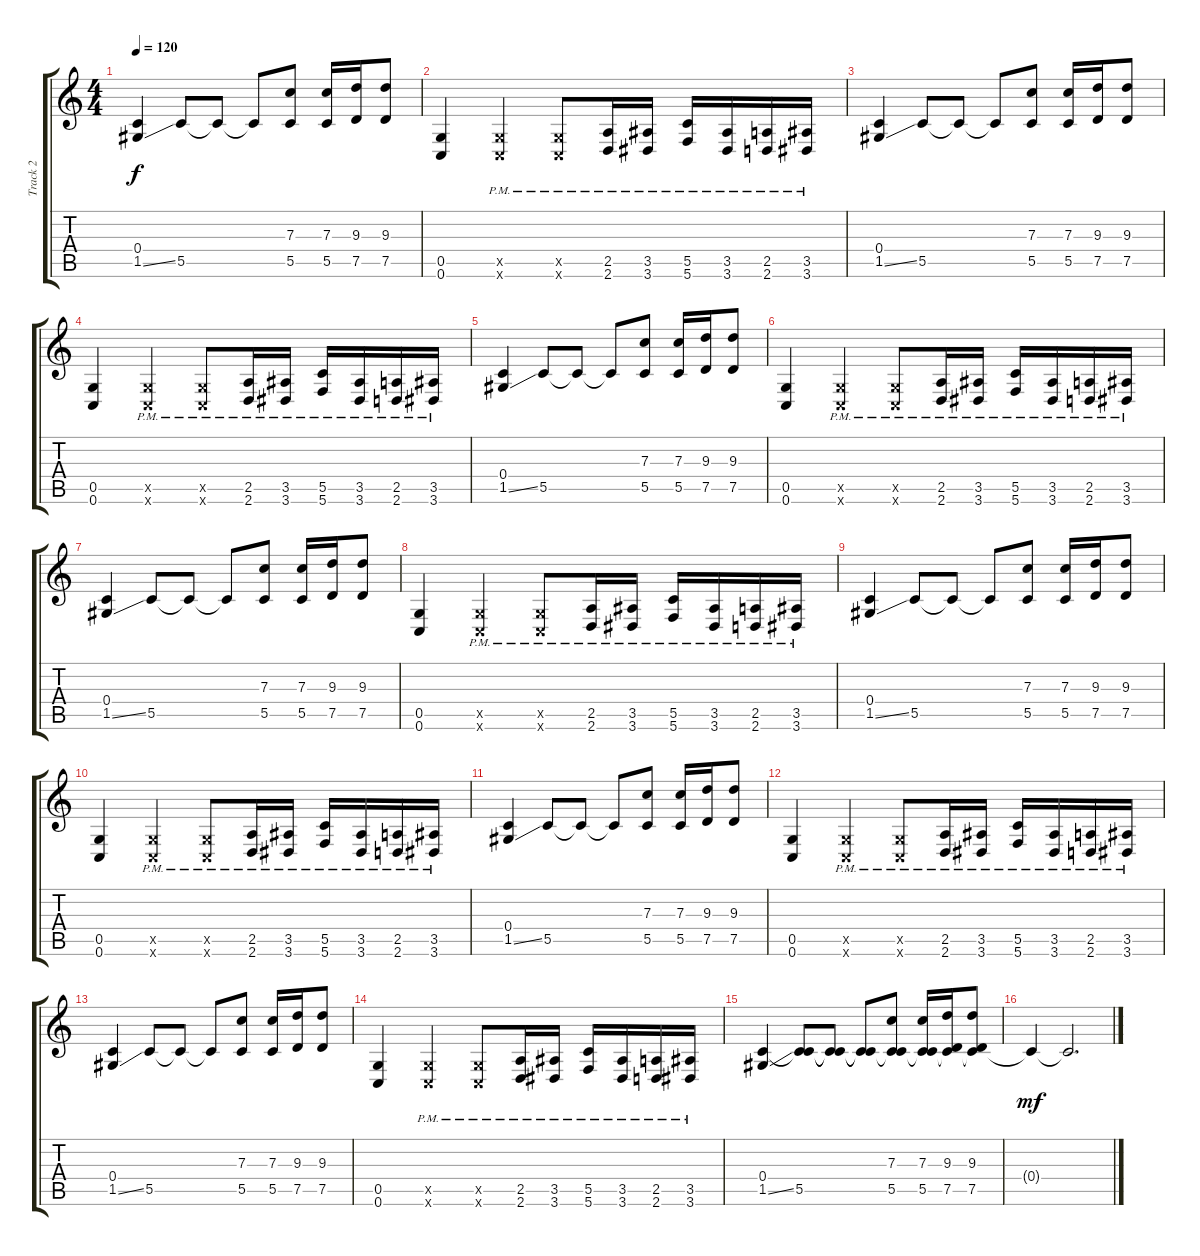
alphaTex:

\track ("Track 2" "Track 2") {instrument acousticguitarsteel}
\staff {score tabs}
\tuning (D4 A3 F3 C3 G2 C2) {hide}
\ts (4 4)
\tempo 120
\clef g2
\ks c
(0.4 1.5{ss}).4{dy f} 5.5.8 5.5{t}.8 5.5{t}.8 (7.3 5.5).8 (7.3 5.5).16 (9.3 7.5).16 (9.3 7.5).8 |
(0.5 0.6).4 (0.5{pm x} 0.6{x}).4 (0.5{pm x} 0.6{x}).8 (2.5 2.6{pm}).16 (3.5 3.6{pm}).16 (5.5 5.6{pm}).16 (3.5 3.6{pm}).16 (2.5 2.6{pm}).16 (3.5 3.6{pm}).16 |
(0.4 1.5{ss}).4 5.5.8 5.5{t}.8 5.5{t}.8 (7.3 5.5).8 (7.3 5.5).16 (9.3 7.5).16 (9.3 7.5).8 |
(0.5 0.6).4 (0.5{pm x} 0.6{x}).4 (0.5{pm x} 0.6{x}).8 (2.5 2.6{pm}).16 (3.5 3.6{pm}).16 (5.5 5.6{pm}).16 (3.5 3.6{pm}).16 (2.5 2.6{pm}).16 (3.5 3.6{pm}).16 |
(0.4 1.5{ss}).4 5.5.8 5.5{t}.8 5.5{t}.8 (7.3 5.5).8 (7.3 5.5).16 (9.3 7.5).16 (9.3 7.5).8 |
(0.5 0.6).4 (0.5{pm x} 0.6{x}).4 (0.5{pm x} 0.6{x}).8 (2.5 2.6{pm}).16 (3.5 3.6{pm}).16 (5.5 5.6{pm}).16 (3.5 3.6{pm}).16 (2.5 2.6{pm}).16 (3.5 3.6{pm}).16 |
(0.4 1.5{ss}).4 5.5.8 5.5{t}.8 5.5{t}.8 (7.3 5.5).8 (7.3 5.5).16 (9.3 7.5).16 (9.3 7.5).8 |
(0.5 0.6).4 (0.5{pm x} 0.6{x}).4 (0.5{pm x} 0.6{x}).8 (2.5 2.6{pm}).16 (3.5 3.6{pm}).16 (5.5 5.6{pm}).16 (3.5 3.6{pm}).16 (2.5 2.6{pm}).16 (3.5 3.6{pm}).16 |
(0.4 1.5{ss}).4 5.5.8 5.5{t}.8 5.5{t}.8 (7.3 5.5).8 (7.3 5.5).16 (9.3 7.5).16 (9.3 7.5).8 |
(0.5 0.6).4 (0.5{pm x} 0.6{x}).4 (0.5{pm x} 0.6{x}).8 (2.5 2.6{pm}).16 (3.5 3.6{pm}).16 (5.5 5.6{pm}).16 (3.5 3.6{pm}).16 (2.5 2.6{pm}).16 (3.5 3.6{pm}).16 |
(0.4 1.5{ss}).4 5.5.8 5.5{t}.8 5.5{t}.8 (7.3 5.5).8 (7.3 5.5).16 (9.3 7.5).16 (9.3 7.5).8 |
(0.5 0.6).4 (0.5{pm x} 0.6{x}).4 (0.5{pm x} 0.6{x}).8 (2.5 2.6{pm}).16 (3.5 3.6{pm}).16 (5.5 5.6{pm}).16 (3.5 3.6{pm}).16 (2.5 2.6{pm}).16 (3.5 3.6{pm}).16 |
(0.4 1.5{ss}).4 5.5.8 5.5{t}.8 5.5{t}.8 (7.3 5.5).8 (7.3 5.5).16 (9.3 7.5).16 (9.3 7.5).8 |
(0.5 0.6).4 (0.5{pm x} 0.6{x}).4 (0.5{pm x} 0.6{x}).8 (2.5 2.6{pm}).16 (3.5 3.6{pm}).16 (5.5 5.6{pm}).16 (3.5 3.6{pm}).16 (2.5 2.6{pm}).16 (3.5 3.6{pm}).16 |
(0.4 1.5{ss}).4 (0.4{t} 5.5).8 (0.4{t} 5.5{t}).8 (0.4{t} 5.5{t}).8 (7.3 0.4{t} 5.5).8 (7.3 0.4{t} 5.5).16 (9.3 0.4{t} 7.5).16 (9.3 0.4{t} 7.5).8 |
0.4{t}.4{dy mf} 0.4{t}.2{d}
